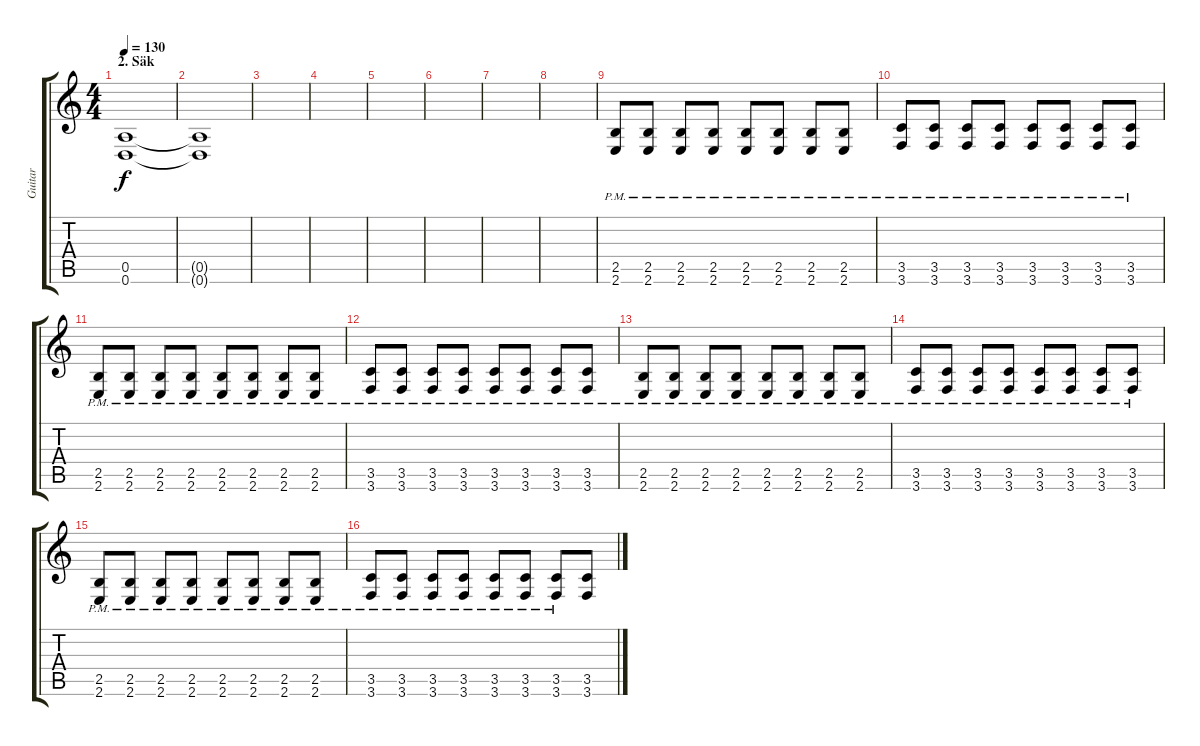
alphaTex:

\track ("Guitar" "Guitar") {instrument distortionguitar}
\staff {score tabs}
\tuning (E4 B3 G3 D3 A2 D2) {hide}
\ts (4 4)
\section ("" "2. Säk")
\tempo 130
\clef g2
\ks c
(0.5 0.6).1{dy f volume 0} |
(0.5{t} 0.6{t}).1 |
|
|
|
|
|
|
(2.5{pm} 2.6{pm}).8 (2.5{pm} 2.6{pm}).8 (2.5{pm} 2.6{pm}).8 (2.5{pm} 2.6{pm}).8 (2.5{pm} 2.6{pm}).8 (2.5{pm} 2.6{pm}).8 (2.5{pm} 2.6{pm}).8 (2.5{pm} 2.6{pm}).8 |
(3.5{pm} 3.6{pm}).8 (3.5{pm} 3.6{pm}).8 (3.5{pm} 3.6{pm}).8 (3.5{pm} 3.6{pm}).8 (3.5{pm} 3.6{pm}).8 (3.5{pm} 3.6{pm}).8 (3.5{pm} 3.6{pm}).8 (3.5{pm} 3.6{pm}).8 |
(2.5{pm} 2.6{pm}).8 (2.5{pm} 2.6{pm}).8 (2.5{pm} 2.6{pm}).8 (2.5{pm} 2.6{pm}).8 (2.5{pm} 2.6{pm}).8 (2.5{pm} 2.6{pm}).8 (2.5{pm} 2.6{pm}).8 (2.5{pm} 2.6{pm}).8 |
(3.5{pm} 3.6{pm}).8 (3.5{pm} 3.6{pm}).8 (3.5{pm} 3.6{pm}).8 (3.5{pm} 3.6{pm}).8 (3.5{pm} 3.6{pm}).8 (3.5{pm} 3.6{pm}).8 (3.5{pm} 3.6{pm}).8 (3.5{pm} 3.6{pm}).8 |
(2.5{pm} 2.6{pm}).8 (2.5{pm} 2.6{pm}).8 (2.5{pm} 2.6{pm}).8 (2.5{pm} 2.6{pm}).8 (2.5{pm} 2.6{pm}).8 (2.5{pm} 2.6{pm}).8 (2.5{pm} 2.6{pm}).8 (2.5{pm} 2.6{pm}).8 |
(3.5{pm} 3.6{pm}).8 (3.5{pm} 3.6{pm}).8 (3.5{pm} 3.6{pm}).8 (3.5{pm} 3.6{pm}).8 (3.5{pm} 3.6{pm}).8 (3.5{pm} 3.6{pm}).8 (3.5{pm} 3.6{pm}).8 (3.5{pm} 3.6{pm}).8 |
(2.5{pm} 2.6{pm}).8 (2.5{pm} 2.6{pm}).8 (2.5{pm} 2.6{pm}).8 (2.5{pm} 2.6{pm}).8 (2.5{pm} 2.6{pm}).8 (2.5{pm} 2.6{pm}).8 (2.5{pm} 2.6{pm}).8 (2.5{pm} 2.6{pm}).8 |
(3.5{pm} 3.6{pm}).8 (3.5{pm} 3.6{pm}).8 (3.5{pm} 3.6{pm}).8 (3.5{pm} 3.6{pm}).8 (3.5{pm} 3.6{pm}).8 (3.5{pm} 3.6{pm}).8 (3.5{pm} 3.6{pm}).8 (3.5 3.6).8
